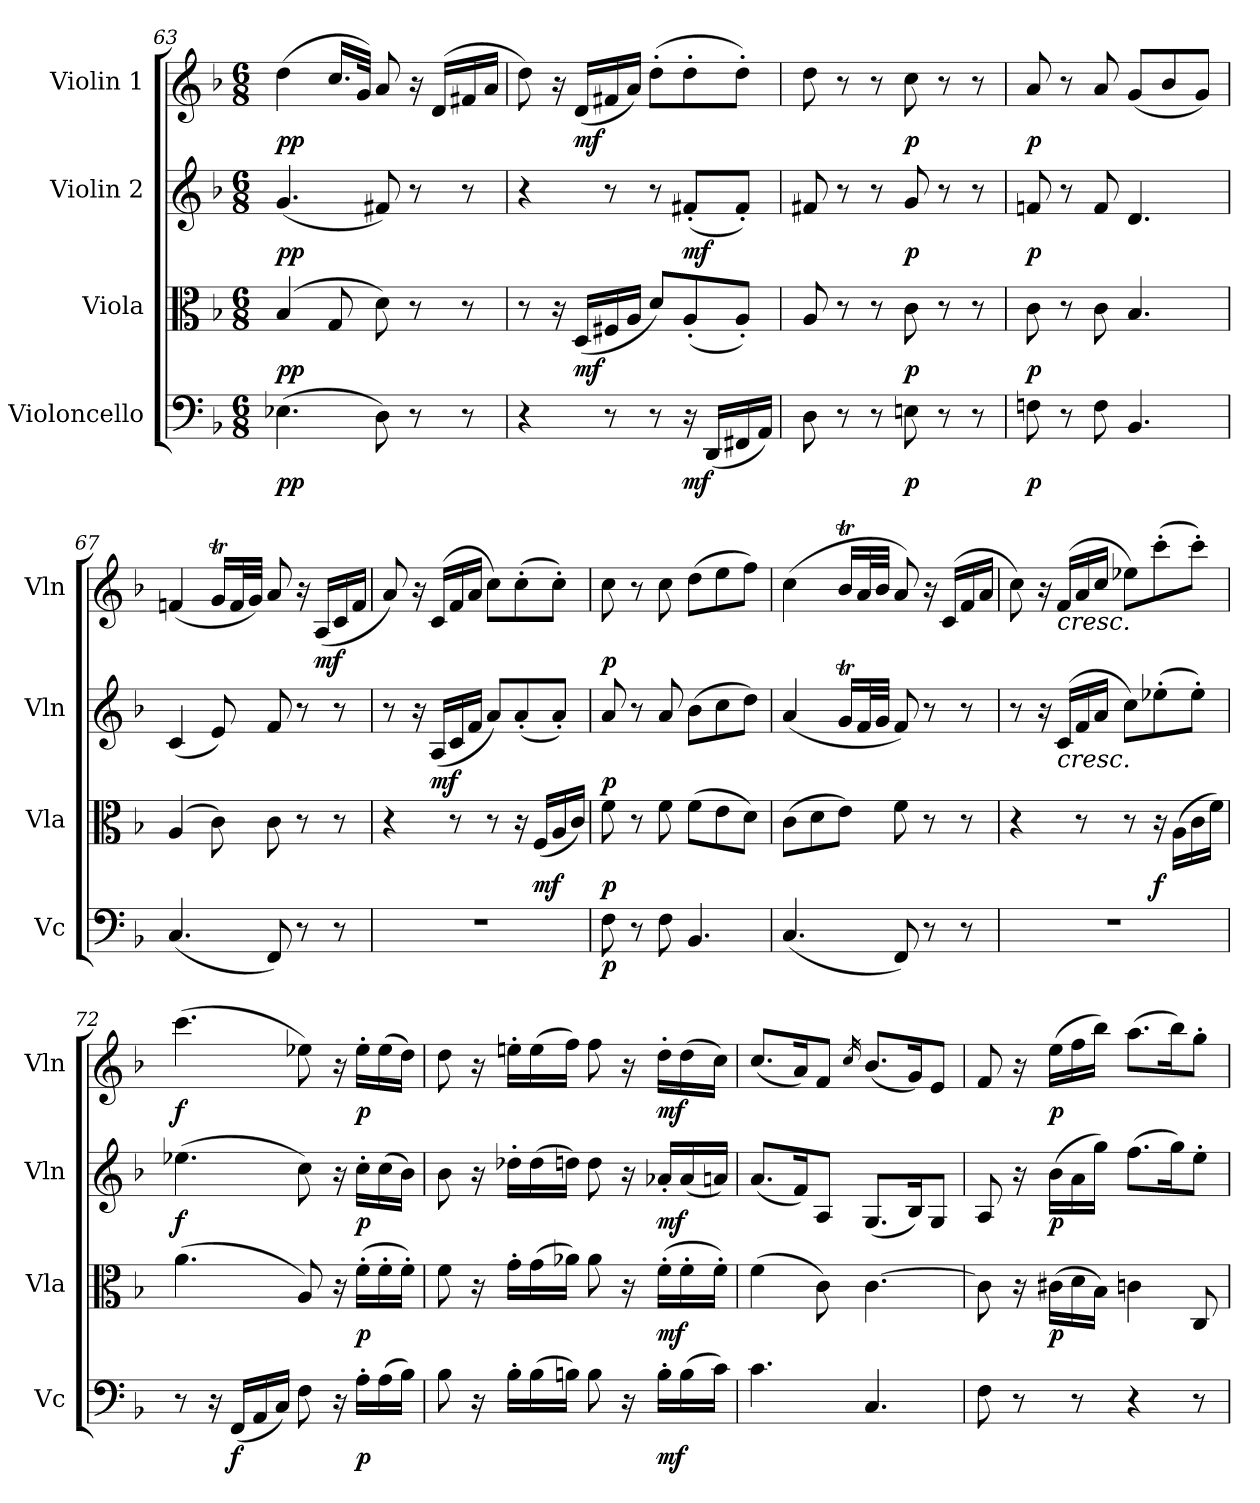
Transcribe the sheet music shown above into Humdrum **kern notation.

**kern	**dynam	**kern	**dynam	**kern	**dynam	**kern	**dynam
*part4	*part4	*part3	*part3	*part2	*part2	*part1	*part1
*staff4	*staff4	*staff3	*staff3	*staff2	*staff2	*staff1	*staff1
*I"Violoncello	*	*I"Viola	*	*I"Violin 2	*	*I"Violin 1	*
*I'Vc	*	*I'Vla	*	*I'Vln	*	*I'Vln	*
!!LO:LB:g=z
*clefF4	*	*clefC3	*	*clefG2	*	*clefG2	*
*k[b-]	*	*k[b-]	*	*k[b-]	*	*k[b-]	*
*M6/8	*	*M6/8	*	*M6/8	*	*M6/8	*
=63	=63	=63	=63	=63	=63	=63	=63
!	!LO:DY:b	!	!LO:DY:b	!	!LO:DY:b	!	!LO:DY:b
(>4.E-X\	pp	(>4B-/	pp	(4.g/	pp	(4dd\	pp
.	.	8G/	.	.	.	16.cc/LL	.
.	.	.	.	.	.	32g/JJk)	.
8D\)	.	8d\)	.	8f#X/)	.	8a/	.
8r	.	8r	.	8r	.	16r	.
.	.	.	.	.	.	(>16d/LL	.
8r	.	8r	.	8r	.	16f#X/	.
.	.	.	.	.	.	16a/JJ	.
=64	=64	=64	=64	=64	=64	=64	=64
4r	.	8r	.	4r	.	8dd\)	.
.	.	16r	.	.	.	16r	.
!	!	!	!LO:DY:b	!	!	!	!LO:DY:b
.	.	(<16D/LL	mf	.	.	(16d/LL	mf
8r	.	16F#X/	.	8r	.	16f#X/	.
.	.	16A/JJ	.	.	.	16a/JJ)	.
8r	.	8d/L)	.	8r	.	(8dd'\L	.
!	!LO:DY:b	!	!	!	!LO:DY:b	!	!
16r	mf	(<8A'/	.	(8f#X'/L	mf	8dd'\	.
(<16DD/LL	.	.	.	.	.	.	.
16FF#X/	.	8A'/J)	.	8f#'/J)	.	8dd'\J)	.
16AA/JJ)	.	.	.	.	.	.	.
!!LO:LB:g=z
=65	=65	=65	=65	=65	=65	=65	=65
8D\	.	8A/	.	8f#X/	.	8dd\	.
8r	.	8r	.	8r	.	8r	.
8r	.	8r	.	8r	.	8r	.
!	!LO:DY:b	!	!LO:DY:b	!	!LO:DY:b	!	!LO:DY:b
8En\	p	8c\	p	8g/	p	8cc\	p
8r	.	8r	.	8r	.	8r	.
8r	.	8r	.	8r	.	8r	.
=66	=66	=66	=66	=66	=66	=66	=66
!	!LO:DY:b	!	!LO:DY:b	!	!LO:DY:b	!	!LO:DY:b
8Fn\	p	8c\	p	8fn/	p	8a/	p
8r	.	8r	.	8r	.	8r	.
8F\	.	8c\	.	8f/	.	8a/	.
4.BB-/	.	4.B-/	.	4.d/	.	(8g/L	.
.	.	.	.	.	.	8b-/	.
.	.	.	.	.	.	8g/J)	.
=67	=67	=67	=67	=67	=67	=67	=67
(4.C/	.	(>4A/	.	(4c/	.	(4fn/	.
.	.	8c\)	.	8e/)	.	16gT/LL	.
.	.	.	.	.	.	32f/L	.
.	.	.	.	.	.	32g/JJJ)	.
8FF/)	.	8c\	.	8f/	.	8a/	.
8r	.	8r	.	8r	.	16r	.
!	!	!	!	!	!	!	!LO:DY:b
.	.	.	.	.	.	(16A/LL	mf
8r	.	8r	.	8r	.	16c/	.
.	.	.	.	.	.	16f/JJ	.
=68	=68	=68	=68	=68	=68	=68	=68
2.r	.	4r	.	8r	.	8a/)	.
.	.	.	.	16r	.	16r	.
!	!	!	!	!	!LO:DY:b	!	!
.	.	.	.	(16A/LL	mf	(16c/LL	.
.	.	8r	.	16c/	.	16f/	.
.	.	.	.	16f/JJ	.	16a/JJ	.
.	.	8r	.	8a/L)	.	8cc\L)	.
.	.	16r	.	(8a'/	.	(8cc'\	.
!	!	!	!LO:DY:b	!	!	!	!
.	.	(<16F/LL	mf	.	.	.	.
.	.	16A/	.	8a'/J)	.	8cc'\J)	.
.	.	16c/JJ)	.	.	.	.	.
=69	=69	=69	=69	=69	=69	=69	=69
!	!LO:DY:b	!	!LO:DY:b	!	!LO:DY:b	!	!LO:DY:b
8F\	p	8f\	p	8a/	p	8cc\	p
8r	.	8r	.	8r	.	8r	.
8F\	.	8f\	.	8a/	.	8cc\	.
4.BB-/	.	(>8f\L	.	(8b-\L	.	(8dd\L	.
.	.	8e\	.	8cc\	.	8ee\	.
.	.	8d\J)	.	8dd\J)	.	8ff\J)	.
!!LO:LB:g=z
=70	=70	=70	=70	=70	=70	=70	=70
(<4.C/	.	(>8c\L	.	(4a/	.	(4cc\	.
.	.	8d\	.	.	.	.	.
.	.	8e\J)	.	16gT/LL	.	16b-T/LL	.
.	.	.	.	32f/L	.	32a/L	.
.	.	.	.	32g/JJJ	.	32b-/JJJ	.
8FF/)	.	8f\	.	8f/)	.	8a/)	.
8r	.	8r	.	8r	.	16r	.
.	.	.	.	.	.	(>16c/LL	.
8r	.	8r	.	8r	.	16f/	.
.	.	.	.	.	.	16a/JJ	.
=71	=71	=71	=71	=71	=71	=71	=71
2.r	.	4r	.	8r	.	8cc\)	.
.	.	.	.	16r	.	16r	.
!	!	!	!	!	!	!LO:TX:b:i:t=cresc.	!
!	!	!	!	!LO:TX:b:i:t=cresc.	!	!	!
.	.	.	.	(16c/LL	.	(16f/LL	.
.	.	8r	.	16f/	.	16a/	.
.	.	.	.	16a/JJ	.	16cc/JJ	.
.	.	8r	.	8cc\L)	.	8ee-X\L)	.
!	!	!	!LO:DY:b	!	!	!	!
.	.	16r	f	(8ee-X'\	.	(8ccc'\	.
.	.	(>16A\LL	.	.	.	.	.
.	.	16c\	.	8ee-'\J)	.	8ccc'\J)	.
.	.	16f\JJ)	.	.	.	.	.
!!LO:LB:g=z
=72	=72	=72	=72	=72	=72	=72	=72
!	!	!	!	!	!LO:DY:b	!	!LO:DY:b
8r	.	(>4.a\	.	(4.ee-X\	f	(4.ccc\	f
16r	.	.	.	.	.	.	.
!	!LO:DY:b	!	!	!	!	!	!
(<16FF/LL	f	.	.	.	.	.	.
16AA/	.	.	.	.	.	.	.
16C/JJ)	.	.	.	.	.	.	.
8F\	.	8A/)	.	8cc\)	.	8ee-X\)	.
16r	.	16r	.	16r	.	16r	.
!	!LO:DY:b	!	!LO:DY:b	!	!LO:DY:b	!	!LO:DY:b
16A'\LL	p	(>16f'\LL	p	16cc'\LL	p	16ee-'\LL	p
(>16A\	.	16f'\	.	(16cc\	.	(16ee-\	.
16B-\JJ)	.	16f'\JJ)	.	16b-\JJ)	.	16dd\JJ)	.
=73	=73	=73	=73	=73	=73	=73	=73
8B-\	.	8f\	.	8b-\	.	8dd\	.
16r	.	16r	.	16r	.	16r	.
16B-'\LL	.	16g'\LL	.	16dd-X'\LL	.	16een'\LL	.
(16B-\	.	(>16g\	.	(16dd-\	.	(16ee\	.
16Bn\JJ)	.	16a-X\JJ)	.	16ddn\JJ)	.	16ff\JJ)	.
8B\	.	8a-\	.	8dd\	.	8ff\	.
16r	.	16r	.	16r	.	16r	.
!	!LO:DY:b	!	!LO:DY:b	!	!LO:DY:b	!	!LO:DY:b
16B'\LL	mf	(>16f'\LL	mf	16a-X'/LL	mf	16dd'\LL	mf
(>16B\	.	16f'\	.	(16a-/	.	(16dd\	.
16c\JJ)	.	16f'\JJ)	.	16an/JJ)	.	16cc\JJ)	.
=74	=74	=74	=74	=74	=74	=74	=74
4.c\	.	(>4f\	.	(8.a/L	.	(8.cc/L	.
.	.	.	.	16f/K)	.	16a/K)	.
.	.	8c\)	.	8A/J	.	8f/J	.
.	.	.	.	.	.	16qcc/	.
4.C/	.	[>4.c\	.	(8.G/L	.	(8.b-/L	.
.	.	.	.	16B-/K)	.	16g/K)	.
.	.	.	.	8G/J	.	8e/J	.
=75	=75	=75	=75	=75	=75	=75	=75
8F\	.	8c\]	.	8A/	.	8f/	.
8r	.	16r	.	16r	.	16r	.
!	!	!	!LO:DY:b	!	!LO:DY:b	!	!LO:DY:b
.	.	(>16c#X\LL	p	(16b-\LL	p	(16ee\LL	p
8r	.	16d\	.	16a\	.	16ff\	.
.	.	16B-\JJ)	.	16gg\JJ)	.	16bb-\JJ)	.
4r	.	4cn\	.	(8.ff\L	.	(8.aa\L	.
.	.	.	.	16gg\K)	.	16bb-\K)	.
8r	.	8C/	.	8ee'\J	.	8gg'\J	.
=	=	=	=	=	=	=	=
*-	*-	*-	*-	*-	*-	*-	*-
